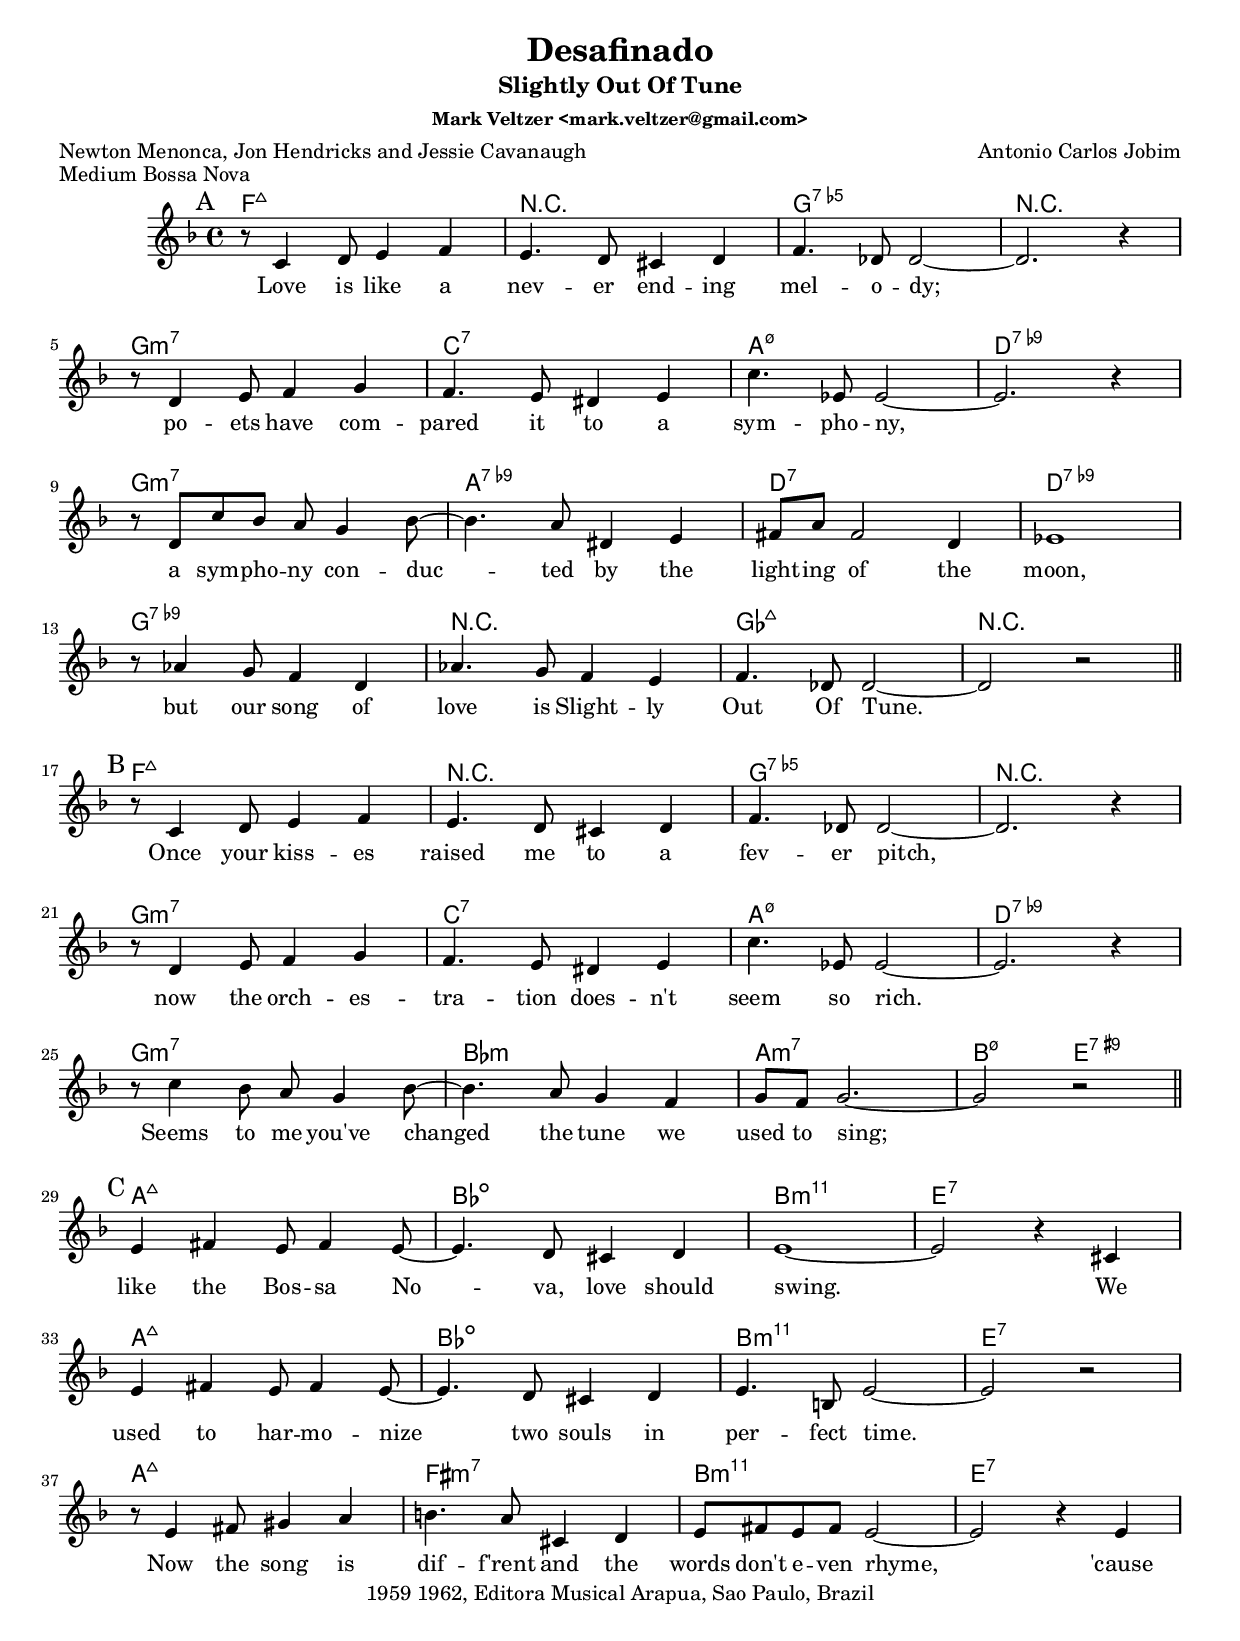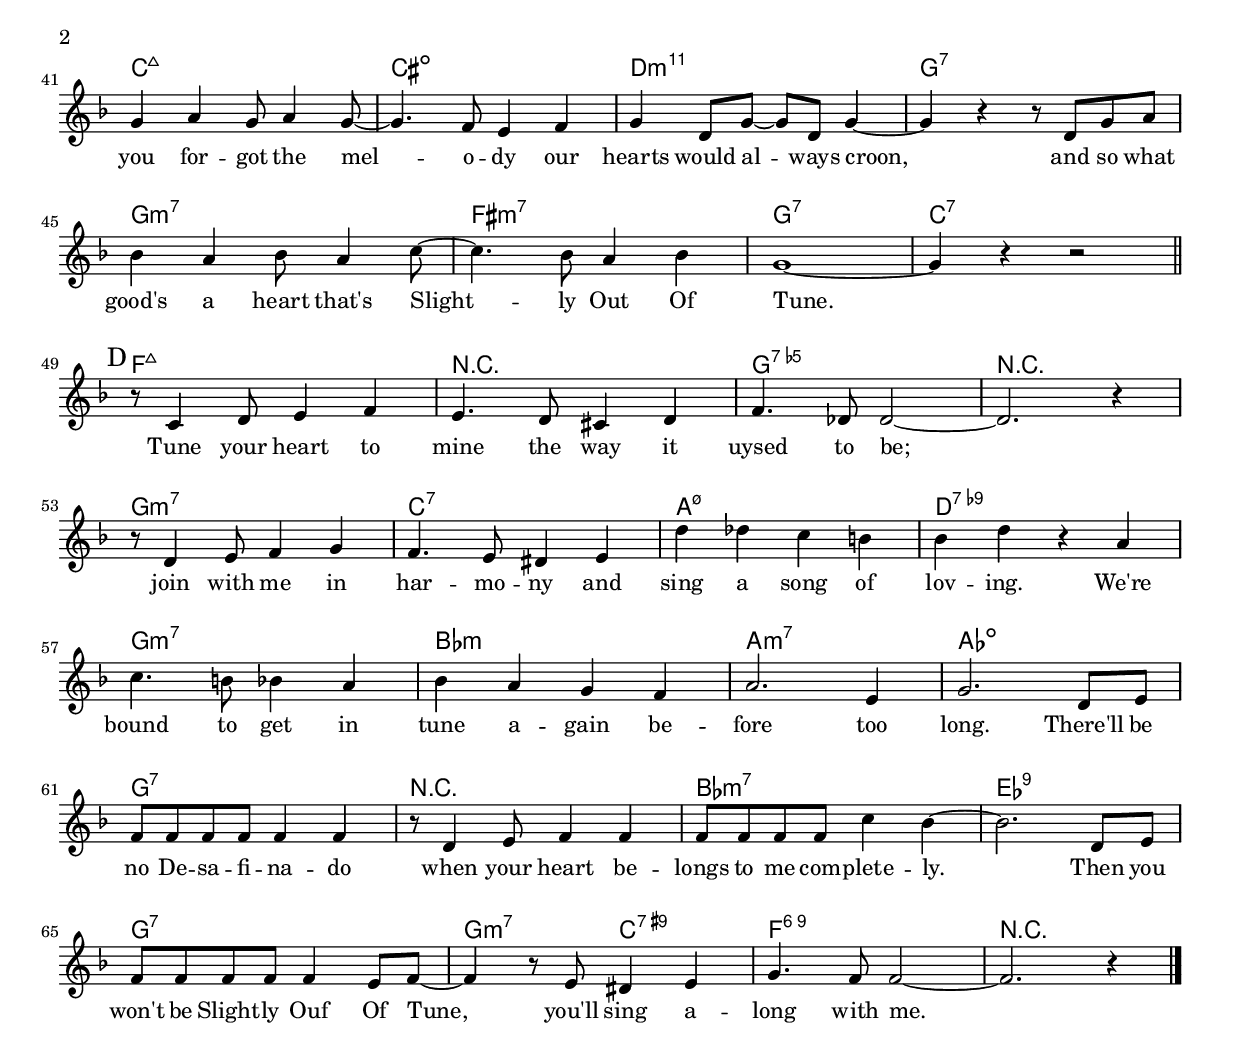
\include "src/include/common.lyi"
\header{
	title="Desafinado"
	subtitle="Slightly Out Of Tune"
	composer="Antonio Carlos Jobim"
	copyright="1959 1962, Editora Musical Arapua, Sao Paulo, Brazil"
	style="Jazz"
	piece="Medium Bossa Nova"
	poet="Newton Menonca, Jon Hendricks and Jessie Cavanaugh"
}

%{
	TODO:
	- add lyrics.
%}

<<
\chords {
	f1:maj7 | r1 | g1:7.5- | r1 | g1:m7 | c1:7 | a1:m7.5- | d1:9- |
	g1:m7 | a1:9- | d1:7 | d1:9- | g1:9- | r1 | ges1:maj7 | r1 \bar "||"
	f1:maj7 | r1 | g1:7.5- | r1 | g1:m7 | c1:7 | a1:m7.5- | d1:9- |
	g1:m7 | bes1:m | a1:m7 | b2:m7.5- e2:9+ \bar "||"
	a1:maj7 | bes1:dim | b1:m11 | e1:7 |
	a1:maj7 | bes1:dim | b1:m11 | e1:7 |
	a1:maj7 | fis1:m7 | b1:m11 | e1:7 |
	c1:maj7 | cis1:dim | d1:m11 | g1:7 |
	g1:m7 | fis1:m7 | g1:7 | c1:7 \bar "||"
	f1:maj7 | r1 | g1:7.5- | r1 | g1:m7 | c1:7 | a1:m7.5- | d1:9- |
	g1:m7 | bes1:m | a1:m7 | aes1:dim | g1:7 | r1 | bes1:m7 | ees1:9 |
	g1:7 | g2:m7 c2:9+ | f1:6.9 | r1 \bar "|."
}

\new Voice="melody" {
	\time 4/4
	\key f \major
\mark "A"
	r8 c'4 d'8 e'4 f' |
	e'4. d'8 cis'4 d' |
	f'4. des'8 des'2 ~ |
	des'2. r4 | \break
	r8 d'4 e'8 f'4 g' |
	f'4. e'8 dis'4 e' |
	c''4. ees'8 ees'2 ~ |
	ees'2. r4 | \break
	r8 d' c'' bes' a' g'4 bes'8 ~ |
	bes'4. a'8 dis'4 e' |
	fis'8 a' fis'2 d'4 |
	ees'1 | \break
	r8 aes'4 g'8 f'4 d' |
	aes'4. g'8 f'4 e' |
	f'4. des'8 des'2 ~ |
	des' r | \break
\mark "B"
	r8 c'4 d'8 e'4 f' |
	e'4. d'8 cis'4 d' |
	f'4. des'8 des'2 ~ |
	des'2. r4 | \break
	r8 d'4 e'8 f'4 g' |
	f'4. e'8 dis'4 e' |
	c''4. ees'8 ees'2 ~ |
	ees'2. r4 | \break
	r8 c''4 bes'8 a' g'4 bes'8 ~ |
	bes'4. a'8 g'4 f' |
	g'8 f' g'2. ~ |
	g'2 r | \break
\mark "C"
	e'4 fis' e'8 fis'4 e'8 ~ |
	e'4. d'8 cis'4 d' |
	e'1 ~ |
	e'2 r4 cis' | \break
	e' fis' e'8 fis'4 e'8 ~ |
	e'4. d'8 cis'4 d' |
	e'4. b8 e'2 ~ |
	e' r | \break
	r8 e'4 fis'8 gis'4 a' |
	b'4. a'8 cis'4 d' |
	e'8 fis' e' fis' e'2 ~ |
	e' r4 e' | \break
	g' a' g'8 a'4 g'8 ~ |
	g'4. f'8 e'4 f' |
	g' d'8 g' ~ g' d' g'4 ~ |
	g' r r8 d' g' a' | \break
	bes'4 a' bes'8 a'4 c''8 ~ |
	c''4. bes'8 a'4 bes' |
	g'1 ~ |
	g'4 r r2 | \break
\mark "D"
	r8 c'4 d'8 e'4 f' |
	e'4. d'8 cis'4 d' |
	f'4. des'8 des'2 ~ |
	des'2. r4 | \break
	r8 d'4 e'8 f'4 g' |
	f'4. e'8 dis'4 e' |
	d'' des'' c'' b' |
	bes' d'' r a' | \break

	c''4. b'8 bes'4 a' |
	bes' a' g' f' |
	a'2. e'4 |
	g'2. d'8 e' | \break
	f' f' f' f' f'4 f' |
	r8 d'4 e'8 f'4 f' |
	f'8 f' f' f' c''4 bes' ~ |
	bes'2. d'8 e' | \break
	f' f' f' f' f'4 e'8 f' ~ |
	f'4 r8 e' dis'4 e' |
	g'4. f'8 f'2 ~ |
	f'2. r4 \bar "|."
}

\new Lyrics \lyricsto "melody" {
	Love is like a nev -- er end -- ing mel -- o -- dy;
	po -- ets have com -- pared it to a sym -- pho -- ny,
	a sym -- pho -- ny con -- duc -- ted by the light -- ing of the moon,
	but our song of love is Slight -- ly Out Of Tune.

	Once your kiss -- es raised me to a fev -- er pitch,
	now the orch -- es -- tra -- tion does -- n't seem so rich.
	Seems to me you've changed the tune we used to sing;
	
	like the Bos -- sa No -- va, love should swing.
	We used to har -- mo -- nize two souls in per -- fect time.
	Now the song is dif -- f'rent and the words don't e -- ven rhyme,
	'cause you for -- got the mel -- o -- dy our hearts would al -- ways croon,
	and so what good's a heart that's Slight -- ly Out Of Tune.

	Tune your heart to mine the way it uysed to be;
	join with me in har -- mo -- ny and sing a song of lov -- ing.
	We're bound to get in tune a -- gain be -- fore too long.
	There'll be no De -- sa -- fi -- na -- do when your heart be -- longs to me com -- plete -- ly.
	Then you won't be Slight -- ly Ouf Of Tune, you'll sing a -- long with me.
}
>>
